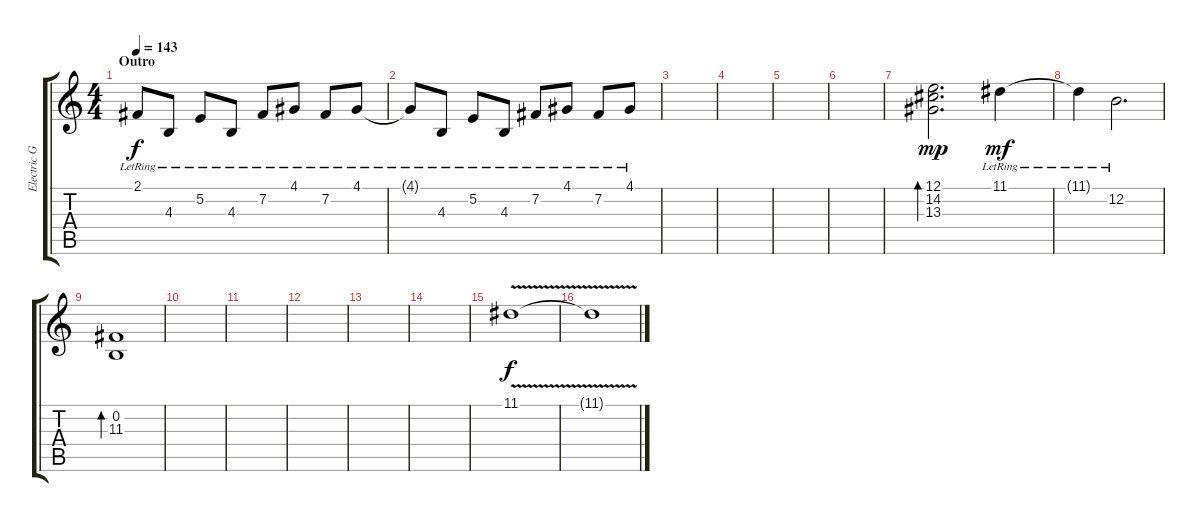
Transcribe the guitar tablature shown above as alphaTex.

\track ("Electric Guitar" "Electric G") {instrument lead6voice}
\staff {score tabs}
\tuning (E4 B3 G3 D3 A2 E2) {hide}
\ts (4 4)
\section ("" "Outro")
\tempo 143
\clef g2
\ks c
2.1{lr t}.8{dy f} 4.3{lr}.8 5.2{lr}.8 4.3{lr}.8 7.2{lr}.8 4.1{lr}.8 7.2{lr}.8 4.1{lr}.8 |
4.1{lr t}.8 4.3{lr}.8 5.2{lr}.8 4.3{lr}.8 7.2{lr}.8 4.1{lr}.8 7.2{lr}.8 4.1{lr}.8 |
|
|
|
|
(12.1 14.2 13.3).2{d bd 120 dy mp} 11.1{lr}.4{dy mf} |
11.1{lr t}.4 12.2{lr}.2{d} |
(0.2 11.3).1{bd 120} |
|
|
|
|
|
11.1{v}.1{dy f} |
11.1{t}.1
